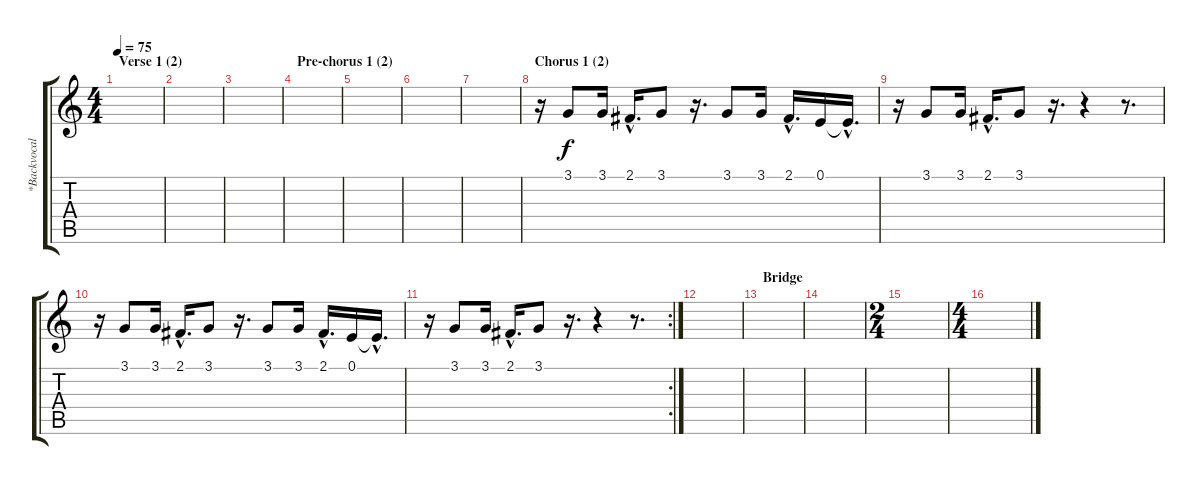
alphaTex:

\track ("*Backvocals (Noodles and Greg.K)" "*Backvocal") {instrument clarinet}
\staff {score tabs}
\tuning (E4 B3 G3 D3 A2 E2) {hide}
\ts (4 4)
\section ("" "Verse 1 (2)")
\tempo 75
\clef g2
\ks c
|
|
|
\section ("" "Pre-chorus 1 (2)")
|
|
|
|
\section ("" "Chorus 1 (2)")
r.16 3.1.8 3.1.16 2.1{hac}.16{d} 3.1.8 r.16{d} 3.1.8 3.1.16 2.1{hac}.16{d} 0.1.16 0.1{hac t}.16{d} |
r.16 3.1.8 3.1.16 2.1{hac}.16{d} 3.1.8 r.16{d} r.4 r.8{d} |
r.16 3.1.8 3.1.16 2.1{hac}.16{d} 3.1.8 r.16{d} 3.1.8 3.1.16 2.1{hac}.16{d} 0.1.16 0.1{hac t}.16{d} |
\rc 2
r.16 3.1.8 3.1.16 2.1{hac}.16{d} 3.1.8 r.16{d} r.4 r.8{d} |
|
\section ("" "Bridge")
|
|
\ts (2 4)
|
\ts (4 4)
